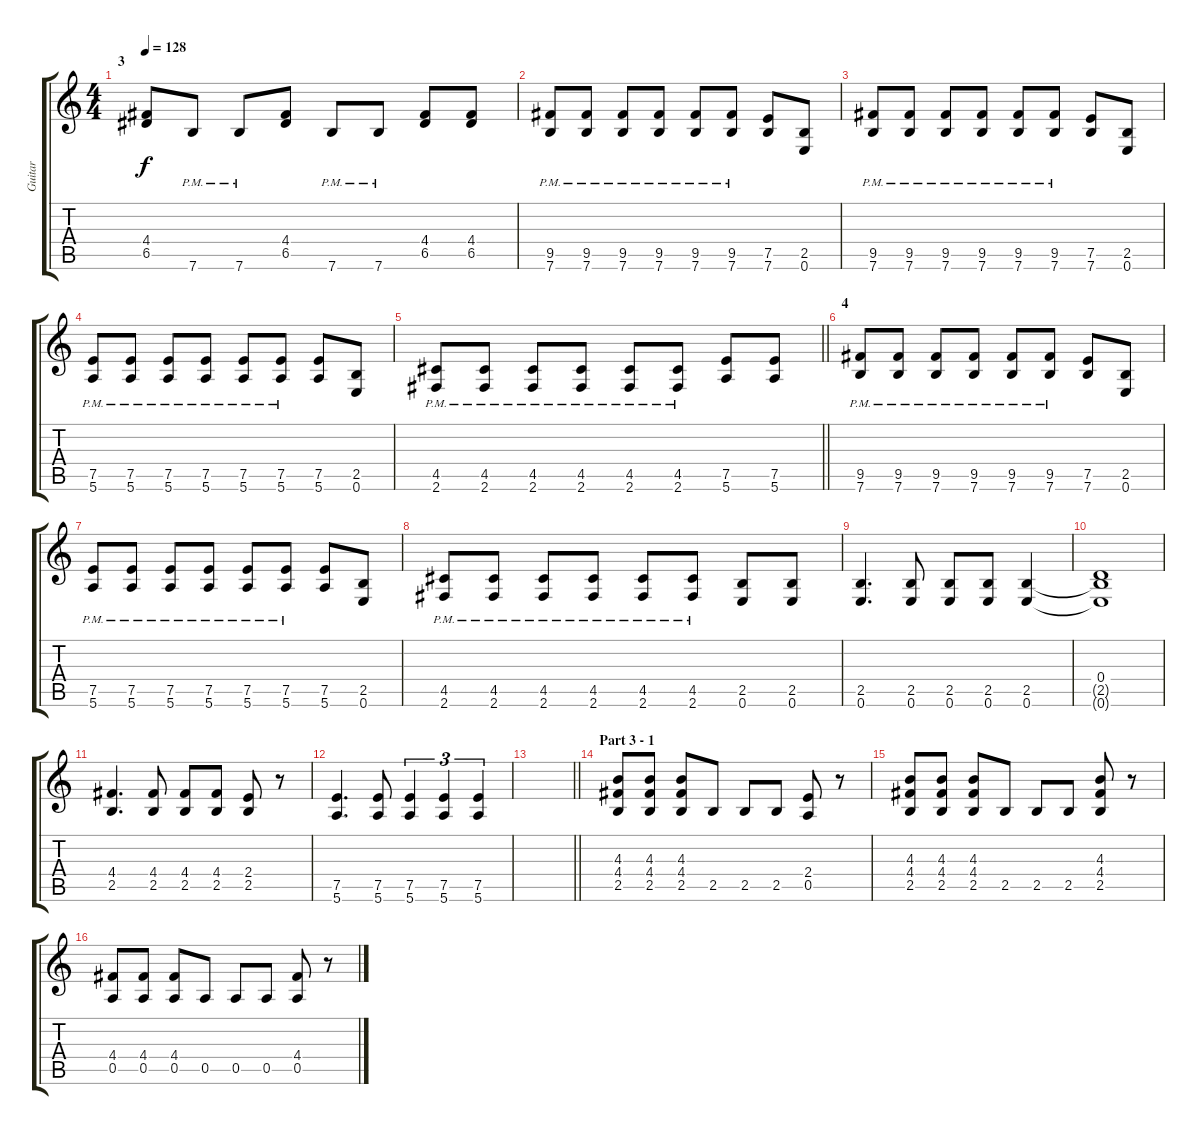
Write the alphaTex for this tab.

\track ("Guitar" "Guitar") {instrument overdrivenguitar}
\staff {score tabs}
\tuning (E4 B3 G3 D3 A2 E2) {hide}
\ts (4 4)
\section ("" "3")
\tempo 128
\clef g2
\ks c
(4.4 6.5).8{dy f} 7.6{pm}.8 7.6{pm}.8 (4.4 6.5).8 7.6{pm}.8 7.6{pm}.8 (4.4 6.5).8 (4.4 6.5).8 |
(9.5{pm} 7.6{pm}).8 (9.5{pm} 7.6{pm}).8 (9.5{pm} 7.6{pm}).8 (9.5{pm} 7.6{pm}).8 (9.5{pm} 7.6{pm}).8 (9.5{pm} 7.6{pm}).8 (7.5 7.6).8 (2.5 0.6).8 |
(9.5{pm} 7.6{pm}).8 (9.5{pm} 7.6{pm}).8 (9.5{pm} 7.6{pm}).8 (9.5{pm} 7.6{pm}).8 (9.5{pm} 7.6{pm}).8 (9.5{pm} 7.6{pm}).8 (7.5 7.6).8 (2.5 0.6).8 |
(7.5{pm} 5.6{pm}).8 (7.5{pm} 5.6{pm}).8 (7.5{pm} 5.6{pm}).8 (7.5{pm} 5.6{pm}).8 (7.5{pm} 5.6{pm}).8 (7.5{pm} 5.6{pm}).8 (7.5 5.6).8 (2.5 0.6).8 |
\barLineRight lightlight
(4.5{pm} 2.6{pm}).8 (4.5{pm} 2.6{pm}).8 (4.5{pm} 2.6{pm}).8 (4.5{pm} 2.6{pm}).8 (4.5{pm} 2.6{pm}).8 (4.5{pm} 2.6{pm}).8 (7.5 5.6).8 (7.5 5.6).8 |
\section ("" "4")
(9.5{pm} 7.6{pm}).8 (9.5{pm} 7.6{pm}).8 (9.5{pm} 7.6{pm}).8 (9.5{pm} 7.6{pm}).8 (9.5{pm} 7.6{pm}).8 (9.5{pm} 7.6{pm}).8 (7.5 7.6).8 (2.5 0.6).8 |
(7.5{pm} 5.6{pm}).8 (7.5{pm} 5.6{pm}).8 (7.5{pm} 5.6{pm}).8 (7.5{pm} 5.6{pm}).8 (7.5{pm} 5.6{pm}).8 (7.5{pm} 5.6{pm}).8 (7.5 5.6).8 (2.5 0.6).8 |
(4.5{pm} 2.6{pm}).8 (4.5{pm} 2.6{pm}).8 (4.5{pm} 2.6{pm}).8 (4.5{pm} 2.6{pm}).8 (4.5{pm} 2.6{pm}).8 (4.5{pm} 2.6{pm}).8 (2.5 0.6).8 (2.5 0.6).8 |
(2.5 0.6).4{d} (2.5 0.6).8 (2.5 0.6).8 (2.5 0.6).8 (2.5 0.6).4 |
(0.4 2.5{t} 0.6{t}).1 |
(4.4 2.5).4{d volume 0} (4.4 2.5).8 (4.4 2.5).8 (4.4 2.5).8 (2.4 2.5).8 r.8 |
(7.5 5.6).4{d} (7.5 5.6).8 (7.5 5.6).4{tu (3 2)} (7.5 5.6).4{tu (3 2)} (7.5 5.6).4{tu (3 2)} |
\barLineRight lightlight
|
\section ("" "Part 3 - 1")
(4.3 4.4 2.5).8 (4.3 4.4 2.5).8 (4.3 4.4 2.5).8 2.5.8 2.5.8 2.5.8 (2.4 0.5).8 r.8 |
(4.3 4.4 2.5).8 (4.3 4.4 2.5).8 (4.3 4.4 2.5).8 2.5.8 2.5.8 2.5.8 (4.3 4.4 2.5).8 r.8 |
(4.4 0.5).8 (4.4 0.5).8 (4.4 0.5).8 0.5.8 0.5.8 0.5.8 (4.4 0.5).8 r.8
